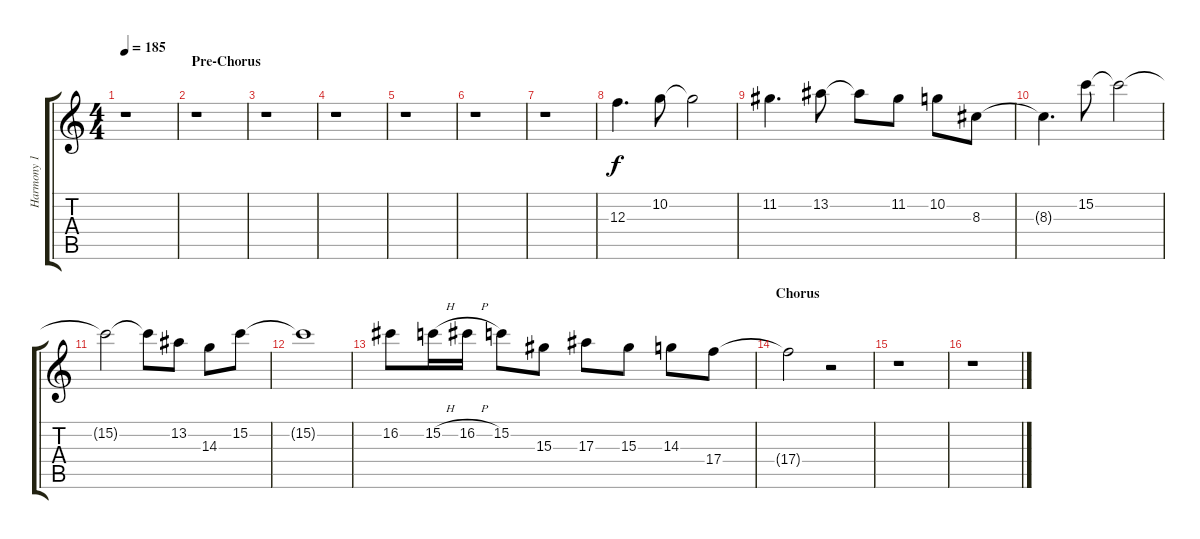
\track ("Harmony 1" "Harmony 1") {instrument overdrivenguitar}
\staff {score tabs}
\tuning (D4 A3 F3 C3 G2 C2) {hide}
\ts (4 4)
\tempo 185
\clef g2
\ks aminor
r.1{dy f} |
\section ("" "Pre-Chorus")
r.1 |
r.1 |
r.1 |
r.1 |
r.1 |
r.1 |
12.3.4{d} 10.2.8 10.2{t}.2 |
11.2.4{d} 13.2.8 13.2{t}.8 11.2.8 10.2.8 8.3.8 |
8.3{t}.4{d} 15.2.8 15.2{t}.2 |
15.2{t}.2 15.2{t}.8 13.2.8 14.3.8 15.2.8 |
15.2{t}.1 |
16.2.8 15.2{h}.16 16.2{h}.16 15.2.8 15.3.8 17.3.8 15.3.8 14.3.8 17.4.8 |
\section ("" "Chorus")
17.4{t}.2 r.2 |
r.1 |
r.1
